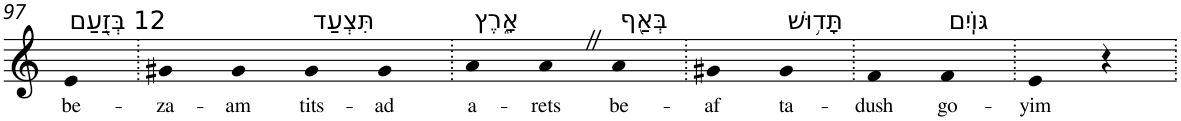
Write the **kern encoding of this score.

**kern	**text
*part1	*part1
*staff1	*staff1
*I"Piano	*
*I'Pno	*
!!LO:PB:g=z
*clefG2	*
*k[]	*
=97	=97
!LO:TX:a:t=12 בְּזַ֖עַם	!
!	!LO:LY:b
4e	be-
=98.	=98.
!	!LO:LY:b
4g#X	-za-
!	!LO:LY:b
4g#	-am
!LO:TX:a:t=תִּצְעַד	!
!	!LO:LY:b
4g#	tits-
!	!LO:LY:b
4g#	-ad
=99.	=99.
!LO:TX:a:t=אָ֑רֶץ	!
!	!LO:LY:b
4a	a-
!	!LO:LY:b
4aZ	-rets
!LO:TX:a:t=בְּאַ֖ף	!
!	!LO:LY:b
4a	be-
=100.	=100.
!	!LO:LY:b
4g#X	-af
!LO:TX:a:t=תָּד֥וּשׁ	!
!	!LO:LY:b
4g#	ta-
=101.	=101.
!	!LO:LY:b
4f	-dush
!LO:TX:a:t=גּוֹיִֽם	!
!	!LO:LY:b
4f	go-
=102.	=102.
!	!LO:LY:b
4e	-yim
4r	.
=.	=.
*-	*-
